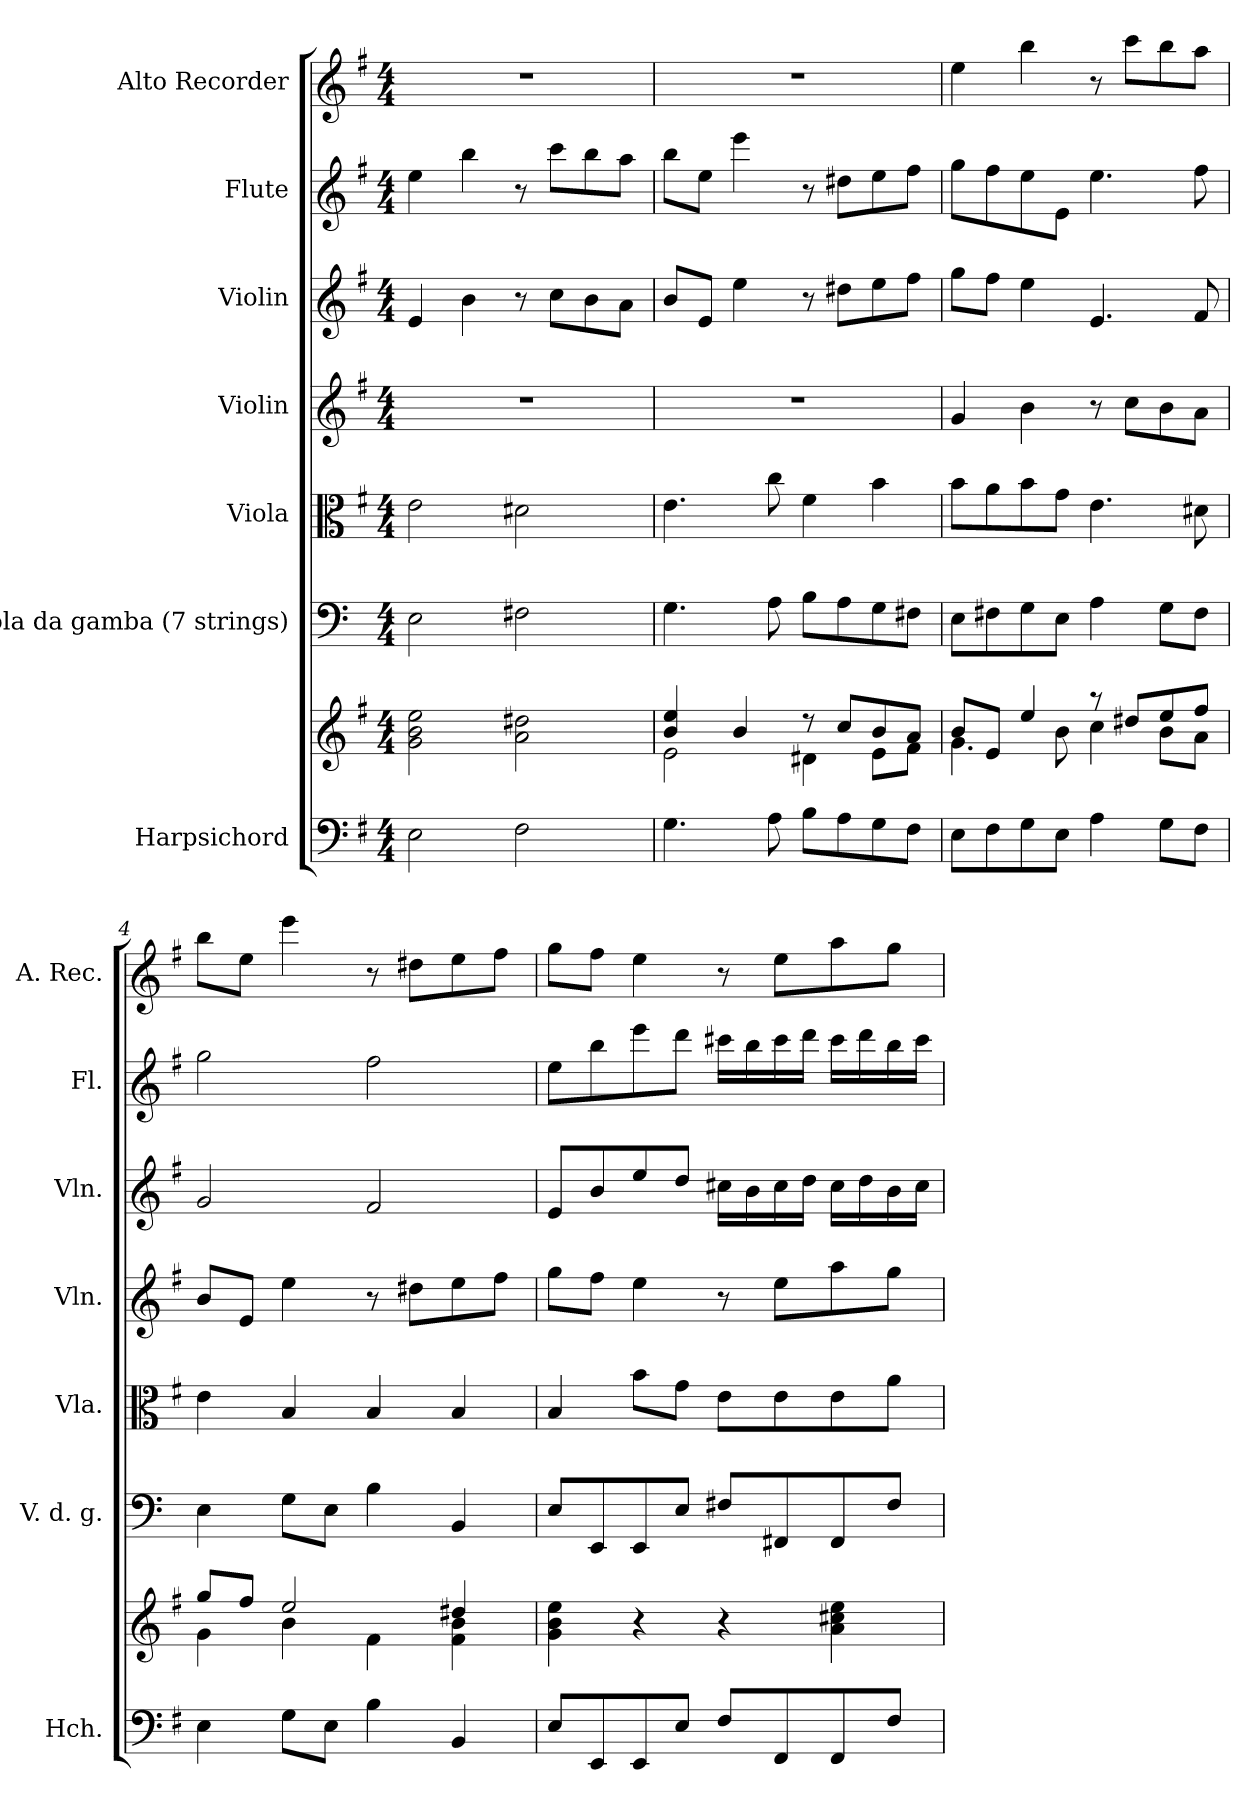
**kern	**kern	**kern	**kern	**kern	**kern	**kern	**kern
*part7	*part7	*part6	*part5	*part4	*part3	*part2	*part1
*staff8	*staff7	*staff6	*staff5	*staff4	*staff3	*staff2	*staff1
*I"Harpsichord	*	*I"Viola da gamba (7 strings)	*I"Viola	*I"Violin	*I"Violin	*I"Flute	*I"Alto Recorder
*I'Hch.	*	*I'V. d. g.	*I'Vla.	*I'Vln.	*I'Vln.	*I'Fl.	*I'A. Rec.
*clefF4	*clefG2	*clefF4	*clefC3	*clefG2	*clefG2	*clefG2	*clefG2
*k[f#]	*k[f#]	*k[]	*k[f#]	*k[f#]	*k[f#]	*k[f#]	*k[f#]
*M4/4	*M4/4	*M4/4	*M4/4	*M4/4	*M4/4	*M4/4	*M4/4
=1	=1	=1	=1	=1	=1	=1	=1
2E\	2g\ 2b\ 2ee\	2E\	2e\	1r	4e/	4ee\	1r
.	.	.	.	.	4b\	4bb\	.
2F#\	2a\ 2dd#X\	2F#X\	2d#X\	.	8r	8r	.
.	.	.	.	.	8cc\L	8ccc\L	.
.	.	.	.	.	8b\	8bb\	.
.	.	.	.	.	8a\J	8aa\J	.
=2	=2	=2	=2	=2	=2	=2	=2
*	*^	*	*	*	*	*	*
4.G\	4b/ 4ee/	2e\	4.G\	4.e\	1r	8b/L	8bb\L	1r
.	.	.	.	.	.	8e/J	8ee\J	.
.	4b/	.	.	.	.	4ee\	4eee\	.
8A\	.	.	8A\	8cc\	.	.	.	.
8B\L	8r	4d#X\	8B\L	4f#\	.	8r	8r	.
8A\	8cc/L	.	8A\	.	.	8dd#X\L	8dd#X\L	.
8G\	8b/	8e\L	8G\	4b\	.	8ee\	8ee\	.
8F#\J	8a/J	8f#\J	8F#X\J	.	.	8ff#\J	8ff#\J	.
=3	=3	=3	=3	=3	=3	=3	=3	=3
8E\L	8b/L	4.g\	8E\L	8b\L	4g/	8gg\L	8gg\L	4ee\
8F#\	8e/J	.	8F#X\	8a\	.	8ff#\J	8ff#\	.
8G\	4ee/	.	8G\	8b\	4b\	4ee\	8ee\	4bb\
8E\J	.	8b\	8E\J	8g\J	.	.	8e\J	.
4A\	8r	4cc\	4A\	4.e\	8r	4.e/	4.ee\	8r
.	8dd#X/L	.	.	.	8cc\L	.	.	8ccc\L
8G\L	8ee/	8b\L	8G\L	.	8b\	.	.	8bb\
8F#\J	8ff#/J	8a\J	8F#\J	8d#X\	8a\J	8f#/	8ff#\	8aa\J
!!LO:PB:g=z
=4	=4	=4	=4	=4	=4	=4	=4	=4
4E\	8gg/L	4g\	4E\	4e\	8b/L	2g/	2gg\	8bb\L
.	8ff#/J	.	.	.	8e/J	.	.	8ee\J
8G\L	2ee/	4b\	8G\L	4B/	4ee\	.	.	4eee\
8E\J	.	.	8E\J	.	.	.	.	.
4B\	.	4f#\	4B\	4B/	8r	2f#/	2ff#\	8r
.	.	.	.	.	8dd#X\L	.	.	8dd#X\L
4BB/	4dd#X/	4f#\ 4b\	4BB/	4B/	8ee\	.	.	8ee\
.	.	.	.	.	8ff#\J	.	.	8ff#\J
*	*v	*v	*	*	*	*	*	*
=5	=5	=5	=5	=5	=5	=5	=5
8E/L	4g\ 4b\ 4ee\	8E/L	4B/	8gg\L	8e/L	8ee\L	8gg\L
8EE/	.	8EE/	.	8ff#\J	8b/	8bb\	8ff#\J
8EE/	4r	8EE/	8b\L	4ee\	8ee/	8eee\	4ee\
8E/J	.	8E/J	8g\J	.	8dd/J	8ddd\J	.
8F#/L	4r	8F#X/L	8e\L	8r	16cc#X\LL	16ccc#X\LL	8r
.	.	.	.	.	16b\	16bb\	.
8FF#/	.	8FF#X/	8e\	8ee\L	16cc#\	16ccc#\	8ee\L
.	.	.	.	.	16dd\JJ	16ddd\JJ	.
8FF#/	4a\ 4cc#X\ 4ee\	8FF#/	8e\	8aa\	16cc#\LL	16ccc#\LL	8aa\
.	.	.	.	.	16dd\	16ddd\	.
8F#/J	.	8F#/J	8a\J	8gg\J	16b\	16bb\	8gg\J
.	.	.	.	.	16cc#\JJ	16ccc#\JJ	.
=	=	=	=	=	=	=	=
*-	*-	*-	*-	*-	*-	*-	*-
